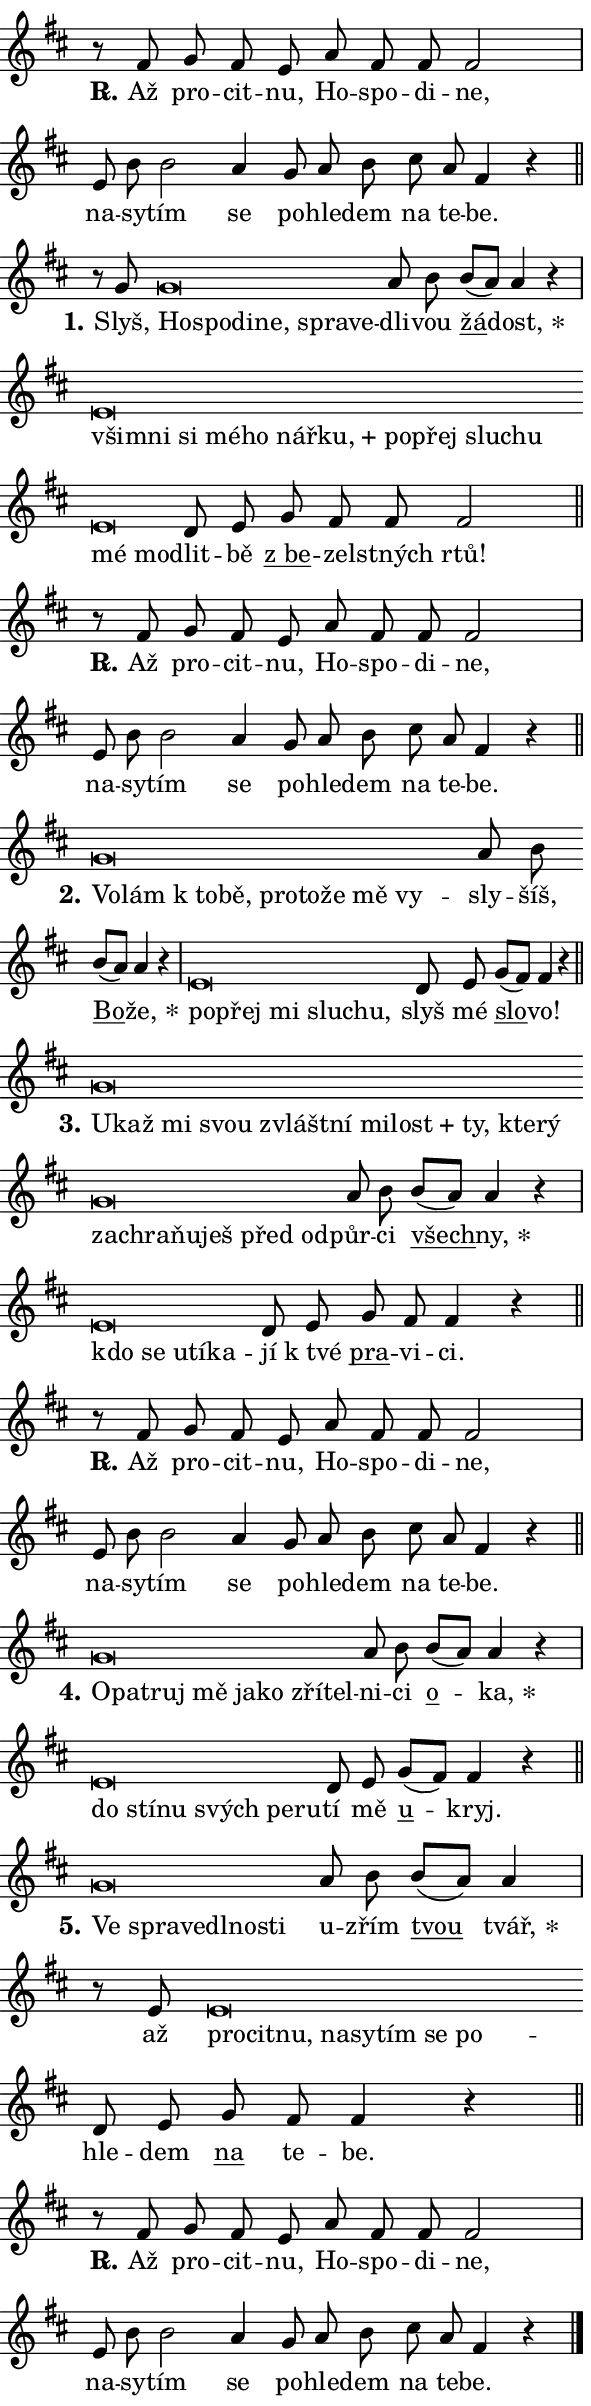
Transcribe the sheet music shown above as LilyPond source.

\version "2.24.0"
\header { tagline = "" }
\paper {
  indent = 0\cm
  top-margin = 0\cm
  right-margin = 0.13\cm % to fit lyric hyphens
  bottom-margin = 0\cm
  left-margin = 0\cm
  paper-width = 10\cm
  page-breaking = #ly:one-page-breaking
  system-system-spacing.basic-distance = #11
  score-system-spacing.basic-distance = #11
  ragged-last = ##f
}


%% Author: Thomas Morley
%% https://lists.gnu.org/archive/html/lilypond-user/2020-05/msg00002.html
#(define (line-position grob)
"Returns position of @var[grob} in current system:
   @code{'start}, if at first time-step
   @code{'end}, if at last time-step
   @code{'middle} otherwise
"
  (let* ((col (ly:item-get-column grob))
         (ln (ly:grob-object col 'left-neighbor))
         (rn (ly:grob-object col 'right-neighbor))
         (col-to-check-left (if (ly:grob? ln) ln col))
         (col-to-check-right (if (ly:grob? rn) rn col))
         (break-dir-left
           (and
             (ly:grob-property col-to-check-left 'non-musical #f)
             (ly:item-break-dir col-to-check-left)))
         (break-dir-right
           (and
             (ly:grob-property col-to-check-right 'non-musical #f)
             (ly:item-break-dir col-to-check-right))))
        (cond ((eqv? 1 break-dir-left) 'start)
              ((eqv? -1 break-dir-right) 'end)
              (else 'middle))))

#(define (tranparent-at-line-position vctor)
  (lambda (grob)
  "Relying on @code{line-position} select the relevant enry from @var{vctor}.
Used to determine transparency,"
    (case (line-position grob)
      ((end) (not (vector-ref vctor 0)))
      ((middle) (not (vector-ref vctor 1)))
      ((start) (not (vector-ref vctor 2))))))

noteHeadBreakVisibility =
#(define-music-function (break-visibility)(vector?)
"Makes @code{NoteHead}s transparent relying on @var{break-visibility}"
#{
  \override NoteHead.transparent =
    #(tranparent-at-line-position break-visibility)
#})

#(define delete-ledgers-for-transparent-note-heads
  (lambda (grob)
    "Reads whether a @code{NoteHead} is transparent.
If so this @code{NoteHead} is removed from @code{'note-heads} from
@var{grob}, which is supposed to be @code{LedgerLineSpanner}.
As a result ledgers are not printed for this @code{NoteHead}"
    (let* ((nhds-array (ly:grob-object grob 'note-heads))
           (nhds-list
             (if (ly:grob-array? nhds-array)
                 (ly:grob-array->list nhds-array)
                 '()))
           ;; Relies on the transparent-property being done before
           ;; Staff.LedgerLineSpanner.after-line-breaking is executed.
           ;; This is fragile ...
           (to-keep
             (remove
               (lambda (nhd)
                 (ly:grob-property nhd 'transparent #f))
               nhds-list)))
      ;; TODO find a better method to iterate over grob-arrays, similiar
      ;; to filter/remove etc for lists
      ;; For now rebuilt from scratch
      (set! (ly:grob-object grob 'note-heads)  '())
      (for-each
        (lambda (nhd)
          (ly:pointer-group-interface::add-grob grob 'note-heads nhd))
        to-keep))))

squashNotes = {
  \override NoteHead.X-extent = #'(-0.2 . 0.2)
  \override NoteHead.Y-extent = #'(-0.75 . 0)
  \override NoteHead.stencil =
    #(lambda (grob)
       (let ((pos (ly:grob-property grob 'staff-position)))
         (begin
           (if (< pos -7) (display "ERROR: Lower brevis then expected\n") (display ""))
           (if (<= pos -6) ly:text-interface::print ly:note-head::print))))
}
unSquashNotes = {
  \revert NoteHead.X-extent
  \revert NoteHead.Y-extent
  \revert NoteHead.stencil
}

hideNotes = \noteHeadBreakVisibility #begin-of-line-visible
unHideNotes = \noteHeadBreakVisibility #all-visible

% work-around for resetting accidentals
% https://lilypond.org/doc/v2.23/Documentation/notation/displaying-rhythms#unmetered-music
cadenzaMeasure = {
  \cadenzaOff
  \partial 1024 s1024
  \cadenzaOn
}

#(define-markup-command (accent layout props text) (markup?)
  "Underline accented syllable"
  (interpret-markup layout props
    #{\markup \override #'(offset . 4.3) \underline { #text }#}))

responsum = \markup \concat {
  "R" \hspace #-1.05 \path #0.1 #'((moveto 0 0.07) (lineto 0.9 0.8)) \hspace #0.05 "."
}

spaceSize = #0.6828661417322834 % exact space size for TeX Gyre Schola

\layout {
  \context {
    \Staff
    \remove "Time_signature_engraver"
    \override LedgerLineSpanner.after-line-breaking = #delete-ledgers-for-transparent-note-heads
  }
  \context {
    \Lyrics {
      \override LyricSpace.minimum-distance = \spaceSize
      \override LyricText.font-name = #"TeX Gyre Schola"
      \override LyricText.font-size = 1
      \override StanzaNumber.font-name = #"TeX Gyre Schola Bold"
      \override StanzaNumber.font-size = 1
    }
  }
  \context {
    \Score 
    \override NoteHead.text =
      #(lambda (grob) 
        (let ((pos (ly:grob-property grob 'staff-position)))
          #{\markup {
            \combine
              \halign #-0.55 \raise #(if (= pos -6) 0 0.5) \override #'(thickness . 2) \draw-line #'(3.2 . 0)
              \musicglyph "noteheads.sM1"
          }#}))
  }
}

% magnetic-lyrics.ily
%
%   written by
%     Jean Abou Samra <jean@abou-samra.fr>
%     Werner Lemberg <wl@gnu.org>
%
%   adapted by
%     Jiri Hon <jiri.hon@gmail.com>
%
% Version 2022-Apr-15

% https://www.mail-archive.com/lilypond-user@gnu.org/msg149350.html

#(define (Left_hyphen_pointer_engraver context)
   "Collect syllable-hyphen-syllable occurrences in lyrics and store
them in properties.  This engraver only looks to the left.  For
example, if the lyrics input is @code{foo -- bar}, it does the
following.

@itemize @bullet
@item
Set the @code{text} property of the @code{LyricHyphen} grob between
@q{foo} and @q{bar} to @code{foo}.

@item
Set the @code{left-hyphen} property of the @code{LyricText} grob with
text @q{foo} to the @code{LyricHyphen} grob between @q{foo} and
@q{bar}.
@end itemize

Use this auxiliary engraver in combination with the
@code{lyric-@/text::@/apply-@/magnetic-@/offset!} hook."
   (let ((hyphen #f)
         (text #f))
     (make-engraver
      (acknowledgers
       ((lyric-syllable-interface engraver grob source-engraver)
        (set! text grob)))
      (end-acknowledgers
       ((lyric-hyphen-interface engraver grob source-engraver)
        ;(when (not (grob::has-interface grob 'lyric-space-interface))
          (set! hyphen grob)));)
      ((stop-translation-timestep engraver)
       (when (and text hyphen)
         (ly:grob-set-object! text 'left-hyphen hyphen))
       (set! text #f)
       (set! hyphen #f)))))

#(define (lyric-text::apply-magnetic-offset! grob)
   "If the space between two syllables is less than the value in
property @code{LyricText@/.details@/.squash-threshold}, move the right
syllable to the left so that it gets concatenated with the left
syllable.

Use this function as a hook for
@code{LyricText@/.after-@/line-@/breaking} if the
@code{Left_@/hyphen_@/pointer_@/engraver} is active."
   (let ((hyphen (ly:grob-object grob 'left-hyphen #f)))
     (when hyphen
       (let ((left-text (ly:spanner-bound hyphen LEFT)))
         (when (grob::has-interface left-text 'lyric-syllable-interface)
           (let* ((common (ly:grob-common-refpoint grob left-text X))
                  (this-x-ext (ly:grob-extent grob common X))
                  (left-x-ext
                   (begin
                     ;; Trigger magnetism for left-text.
                     (ly:grob-property left-text 'after-line-breaking)
                     (ly:grob-extent left-text common X)))
                  ;; `delta` is the gap width between two syllables.
                  (delta (- (interval-start this-x-ext)
                            (interval-end left-x-ext)))
                  (details (ly:grob-property grob 'details))
                  (threshold (assoc-get 'squash-threshold details 0.2)))
             (when (< delta threshold)
               (let* (;; We have to manipulate the input text so that
                      ;; ligatures crossing syllable boundaries are not
                      ;; disabled.  For languages based on the Latin
                      ;; script this is essentially a beautification.
                      ;; However, for non-Western scripts it can be a
                      ;; necessity.
                      (lt (ly:grob-property left-text 'text))
                      (rt (ly:grob-property grob 'text))
                      (is-space (grob::has-interface hyphen 'lyric-space-interface))
                      (space (if is-space " " ""))
                      (extra-delta (if is-space spaceSize 0))
                      ;; Append new syllable.
                      (ltrt-space (if (and (string? lt) (string? rt))
                                (string-append lt space rt)
                                (make-concat-markup (list lt space rt))))
                      ;; Right-align `ltrt` to the right side.
                      (ltrt-space-markup (grob-interpret-markup
                               grob
                               (make-translate-markup
                                (cons (interval-length this-x-ext) 0)
                                (make-right-align-markup ltrt-space)))))
                 (begin
                   ;; Don't print `left-text`.
                   (ly:grob-set-property! left-text 'stencil #f)
                   ;; Set text and stencil (which holds all collected
                   ;; syllables so far) and shift it to the left.
                   (ly:grob-set-property! grob 'text ltrt-space)
                   (ly:grob-set-property! grob 'stencil ltrt-space-markup)
                   (ly:grob-translate-axis! grob (- (- delta extra-delta)) X))))))))))


#(define (lyric-hyphen::displace-bounds-first grob)
   ;; Make very sure this callback isn't triggered too early.
   (let ((left (ly:spanner-bound grob LEFT))
         (right (ly:spanner-bound grob RIGHT)))
     (ly:grob-property left 'after-line-breaking)
     (ly:grob-property right 'after-line-breaking)
     (ly:lyric-hyphen::print grob)))

squashThreshold = #0.4

\layout {
  \context {
    \Lyrics
    \consists #Left_hyphen_pointer_engraver
    \override LyricText.after-line-breaking =
      #lyric-text::apply-magnetic-offset!
    \override LyricHyphen.stencil = #lyric-hyphen::displace-bounds-first
    \override LyricText.details.squash-threshold = \squashThreshold
    \override LyricHyphen.minimum-distance = 0
    \override LyricHyphen.minimum-length = \squashThreshold
  }
}

squashText = \override LyricText.details.squash-threshold = 9999
unSquashText = \override LyricText.details.squash-threshold = \squashThreshold

leftText = \override LyricText.self-alignment-X = #LEFT
unLeftText = \revert LyricText.self-alignment-X

starOffset = #(lambda (grob) 
                (let ((x_offset (ly:self-alignment-interface::aligned-on-x-parent grob)))
                  (if (= x_offset 0) 0 (+ x_offset 1.2))))

star = #(define-music-function (syllable)(string?)
"Append star separator at the end of a syllable"
#{
  \once \override LyricText.X-offset = #starOffset
  \lyricmode { \markup {
    #syllable
    \override #'((font-name . "TeX Gyre Schola Bold")) \hspace #0.2 \lower #0.65 \larger "*"
  } }
#})

starAccent = #(define-music-function (syllable)(string?)
"Append star separator at the end of a syllable and make accent"
#{
  \once \override LyricText.X-offset = #starOffset
  \lyricmode { \markup {
    \accent #syllable
    \override #'((font-name . "TeX Gyre Schola Bold")) \hspace #0.2 \lower #0.65 \larger "*"
  } }
#})

breath = #(define-music-function (syllable)(string?)
"Append breathing indicator at the end of a syllable"
#{
  \lyricmode { \markup { #syllable "+" } }
#})

optionalBreath = #(define-music-function (syllable)(string?)
"Append optional breathing indicator at the end of a syllable"
#{
  \lyricmode { \markup { #syllable "(+)" } }
#})


\score {
    <<
        \new Voice = "melody" { \cadenzaOn \key d \major \relative { r8 fis' g fis e a fis fis fis2 \cadenzaMeasure \bar "|" e8 b' b2 a4 \bar "" g8 a b cis a fis4 r \cadenzaMeasure \bar "||" \break } }
        \new Lyrics \lyricsto "melody" { \lyricmode { \set stanza = \responsum
Až pro -- cit -- nu, Ho -- spo -- di -- ne, na -- sy -- tím se po -- hle -- dem na te -- be. } }
    >>
    \layout {}
}

\score {
    <<
        \new Voice = "melody" { \cadenzaOn \key d \major \relative { r8 g'8 \squashNotes g\breve*1/16 \hideNotes \breve*1/16 \bar "" \breve*1/16 \bar "" \breve*1/16 \bar "" \breve*1/16 \breve*1/16 \bar "" \unHideNotes \unSquashNotes a8 b \bar "" b[( a)] a4 r \cadenzaMeasure \bar "|" \squashNotes e\breve*1/16 \hideNotes \breve*1/16 \bar "" \breve*1/16 \bar "" \breve*1/16 \bar "" \breve*1/16 \bar "" \breve*1/16 \bar "" \breve*1/16 \bar "" \breve*1/16 \bar "" \breve*1/16 \bar "" \breve*1/16 \bar "" \breve*1/16 \bar "" \breve*1/16 \breve*1/16 \bar "" \unHideNotes \unSquashNotes d8 e \bar "" g fis fis fis2 \cadenzaMeasure \bar "||" \break } }
        \new Lyrics \lyricsto "melody" { \lyricmode { \set stanza = "1."
Slyš, \leftText Ho -- \squashText spo -- di -- ne, spra -- ve -- \unLeftText \unSquashText dli -- vou \markup \accent žá -- \star dost, \leftText všim -- \squashText ni si mé -- ho nář -- \breath "ku," po -- přej slu -- chu mé mo -- \unLeftText \unSquashText dlit -- bě \markup \accent "z be" -- ze -- lstných rtů! } }
    >>
    \layout {}
}

\score {
    <<
        \new Voice = "melody" { \cadenzaOn \key d \major \relative { r8 fis' g fis e a fis fis fis2 \cadenzaMeasure \bar "|" e8 b' b2 a4 \bar "" g8 a b cis a fis4 r \cadenzaMeasure \bar "||" \break } }
        \new Lyrics \lyricsto "melody" { \lyricmode { \set stanza = \responsum
Až pro -- cit -- nu, Ho -- spo -- di -- ne, na -- sy -- tím se po -- hle -- dem na te -- be. } }
    >>
    \layout {}
}

\score {
    <<
        \new Voice = "melody" { \cadenzaOn \key d \major \relative { \squashNotes g'\breve*1/16 \hideNotes \breve*1/16 \bar "" \breve*1/16 \bar "" \breve*1/16 \bar "" \breve*1/16 \bar "" \breve*1/16 \bar "" \breve*1/16 \bar "" \breve*1/16 \breve*1/16 \bar "" \unHideNotes \unSquashNotes a8 b \bar "" b[( a)] a4 r \cadenzaMeasure \bar "|" \squashNotes e\breve*1/16 \hideNotes \breve*1/16 \bar "" \breve*1/16 \bar "" \breve*1/16 \breve*1/16 \bar "" \unHideNotes \unSquashNotes d8 e \bar "" g[( fis)] fis4 r \cadenzaMeasure \bar "||" \break } }
        \new Lyrics \lyricsto "melody" { \lyricmode { \set stanza = "2."
\leftText Vo -- \squashText lám "k to" -- bě, pro -- to -- že mě vy -- \unLeftText \unSquashText sly -- šíš, \markup \accent Bo -- \star že, \leftText po -- \squashText přej mi slu -- chu, \unLeftText \unSquashText slyš mé \markup \accent slo -- vo! } }
    >>
    \layout {}
}

\score {
    <<
        \new Voice = "melody" { \cadenzaOn \key d \major \relative { \squashNotes g'\breve*1/16 \hideNotes \breve*1/16 \bar "" \breve*1/16 \bar "" \breve*1/16 \bar "" \breve*1/16 \bar "" \breve*1/16 \bar "" \breve*1/16 \bar "" \breve*1/16 \bar "" \breve*1/16 \bar "" \breve*1/16 \bar "" \breve*1/16 \bar "" \breve*1/16 \bar "" \breve*1/16 \bar "" \breve*1/16 \bar "" \breve*1/16 \bar "" \breve*1/16 \breve*1/16 \bar "" \unHideNotes \unSquashNotes a8 b \bar "" b[( a)] a4 r \cadenzaMeasure \bar "|" \squashNotes e\breve*1/16 \hideNotes \breve*1/16 \bar "" \breve*1/16 \bar "" \breve*1/16 \breve*1/16 \bar "" \unHideNotes \unSquashNotes d8 e \bar "" g fis fis4 r \cadenzaMeasure \bar "||" \break } }
        \new Lyrics \lyricsto "melody" { \lyricmode { \set stanza = "3."
\leftText U -- \squashText kaž mi svou zvlášt -- ní mi -- \breath "lost" ty, kte -- rý za -- chra -- ňu -- ješ před od -- \unLeftText \unSquashText půr -- ci \markup \accent všech -- \star ny, \leftText kdo \squashText se u -- tí -- ka -- \unLeftText \unSquashText jí "k tvé" \markup \accent pra -- vi -- ci. } }
    >>
    \layout {}
}

\score {
    <<
        \new Voice = "melody" { \cadenzaOn \key d \major \relative { r8 fis' g fis e a fis fis fis2 \cadenzaMeasure \bar "|" e8 b' b2 a4 \bar "" g8 a b cis a fis4 r \cadenzaMeasure \bar "||" \break } }
        \new Lyrics \lyricsto "melody" { \lyricmode { \set stanza = \responsum
Až pro -- cit -- nu, Ho -- spo -- di -- ne, na -- sy -- tím se po -- hle -- dem na te -- be. } }
    >>
    \layout {}
}

\score {
    <<
        \new Voice = "melody" { \cadenzaOn \key d \major \relative { \squashNotes g'\breve*1/16 \hideNotes \breve*1/16 \bar "" \breve*1/16 \bar "" \breve*1/16 \bar "" \breve*1/16 \bar "" \breve*1/16 \bar "" \breve*1/16 \breve*1/16 \bar "" \unHideNotes \unSquashNotes a8 b \bar "" b[( a)] a4 r \cadenzaMeasure \bar "|" \squashNotes e\breve*1/16 \hideNotes \breve*1/16 \bar "" \breve*1/16 \bar "" \breve*1/16 \bar "" \breve*1/16 \breve*1/16 \bar "" \unHideNotes \unSquashNotes d8 e \bar "" g[( fis)] fis4 r \cadenzaMeasure \bar "||" \break } }
        \new Lyrics \lyricsto "melody" { \lyricmode { \set stanza = "4."
\leftText O -- \squashText pa -- truj mě ja -- ko zří -- tel -- \unLeftText \unSquashText ni -- ci \markup \accent o -- \star ka, \leftText do \squashText stí -- nu svých pe -- ru -- \unLeftText \unSquashText tí mě \markup \accent u -- kryj. } }
    >>
    \layout {}
}

\score {
    <<
        \new Voice = "melody" { \cadenzaOn \key d \major \relative { \squashNotes g'\breve*1/16 \hideNotes \breve*1/16 \bar "" \breve*1/16 \bar "" \breve*1/16 \bar "" \breve*1/16 \breve*1/16 \bar "" \unHideNotes \unSquashNotes a8 b \bar "" b[( a)] a4 \cadenzaMeasure \bar "|" r8 e8 \squashNotes e\breve*1/16 \hideNotes \breve*1/16 \bar "" \breve*1/16 \bar "" \breve*1/16 \bar "" \breve*1/16 \bar "" \breve*1/16 \bar "" \breve*1/16 \breve*1/16 \bar "" \unHideNotes \unSquashNotes d8 e \bar "" g fis fis4 r \cadenzaMeasure \bar "||" \break } }
        \new Lyrics \lyricsto "melody" { \lyricmode { \set stanza = "5."
\leftText Ve \squashText spra -- ve -- dl -- no -- sti \unLeftText \unSquashText u -- zřím \markup \accent tvou \star tvář, až \leftText pro -- \squashText cit -- nu, na -- sy -- tím se po -- \unLeftText \unSquashText hle -- dem \markup \accent na te -- be. } }
    >>
    \layout {}
}

\score {
    <<
        \new Voice = "melody" { \cadenzaOn \key d \major \relative { r8 fis' g fis e a fis fis fis2 \cadenzaMeasure \bar "|" e8 b' b2 a4 \bar "" g8 a b cis a fis4 r \cadenzaMeasure \bar "||" \break } \bar "|." }
        \new Lyrics \lyricsto "melody" { \lyricmode { \set stanza = \responsum
Až pro -- cit -- nu, Ho -- spo -- di -- ne, na -- sy -- tím se po -- hle -- dem na te -- be. } }
    >>
    \layout {}
}
